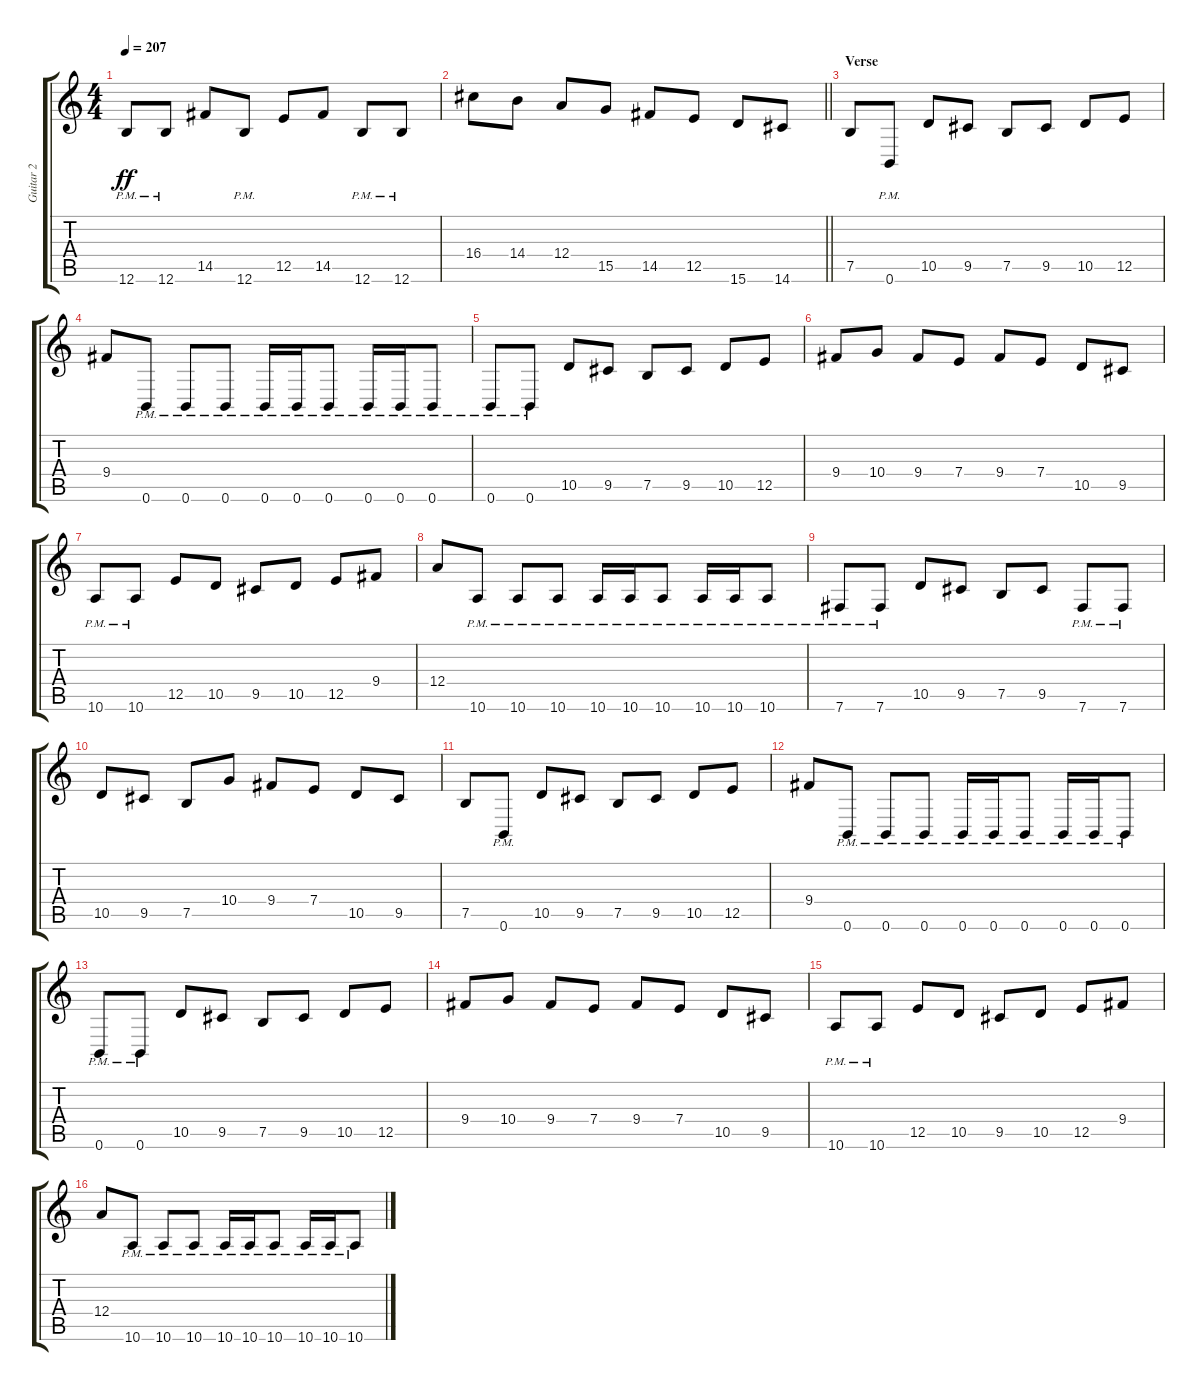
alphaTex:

\track ("Guitar 2" "Guitar 2") {instrument distortionguitar}
\staff {score tabs}
\tuning (B3 Gb3 D3 A2 E2 B1) {hide}
\ts (4 4)
\tempo 207
\clef g2
\ks c
12.6{pm}.8{dy ff} 12.6{pm}.8 14.5.8 12.6{pm}.8 12.5.8 14.5.8 12.6{pm}.8 12.6{pm}.8 |
\barLineRight lightlight
16.4.8 14.4.8 12.4.8 15.5.8 14.5.8 12.5.8 15.6.8 14.6.8 |
\section ("" "Verse")
7.5.8 0.6{pm}.8 10.5.8 9.5.8 7.5.8 9.5.8 10.5.8 12.5.8 |
9.4.8 0.6{pm}.8 0.6{pm}.8 0.6{pm}.8 0.6{pm}.16 0.6{pm}.16 0.6{pm}.8 0.6{pm}.16 0.6{pm}.16 0.6{pm}.8 |
0.6{pm}.8 0.6{pm}.8 10.5.8 9.5.8 7.5.8 9.5.8 10.5.8 12.5.8 |
9.4.8 10.4.8 9.4.8 7.4.8 9.4.8 7.4.8 10.5.8 9.5.8 |
10.6{pm}.8 10.6{pm}.8 12.5.8 10.5.8 9.5.8 10.5.8 12.5.8 9.4.8 |
12.4.8 10.6{pm}.8 10.6{pm}.8 10.6{pm}.8 10.6{pm}.16 10.6{pm}.16 10.6{pm}.8 10.6{pm}.16 10.6{pm}.16 10.6{pm}.8 |
7.6{pm}.8 7.6{pm}.8 10.5.8 9.5.8 7.5.8 9.5.8 7.6{pm}.8 7.6{pm}.8 |
10.5.8 9.5.8 7.5.8 10.4.8 9.4.8 7.4.8 10.5.8 9.5.8 |
7.5.8 0.6{pm}.8 10.5.8 9.5.8 7.5.8 9.5.8 10.5.8 12.5.8 |
9.4.8 0.6{pm}.8 0.6{pm}.8 0.6{pm}.8 0.6{pm}.16 0.6{pm}.16 0.6{pm}.8 0.6{pm}.16 0.6{pm}.16 0.6{pm}.8 |
0.6{pm}.8 0.6{pm}.8 10.5.8 9.5.8 7.5.8 9.5.8 10.5.8 12.5.8 |
9.4.8 10.4.8 9.4.8 7.4.8 9.4.8 7.4.8 10.5.8 9.5.8 |
10.6{pm}.8 10.6{pm}.8 12.5.8 10.5.8 9.5.8 10.5.8 12.5.8 9.4.8 |
12.4.8 10.6{pm}.8 10.6{pm}.8 10.6{pm}.8 10.6{pm}.16 10.6{pm}.16 10.6{pm}.8 10.6{pm}.16 10.6{pm}.16 10.6{pm}.8
